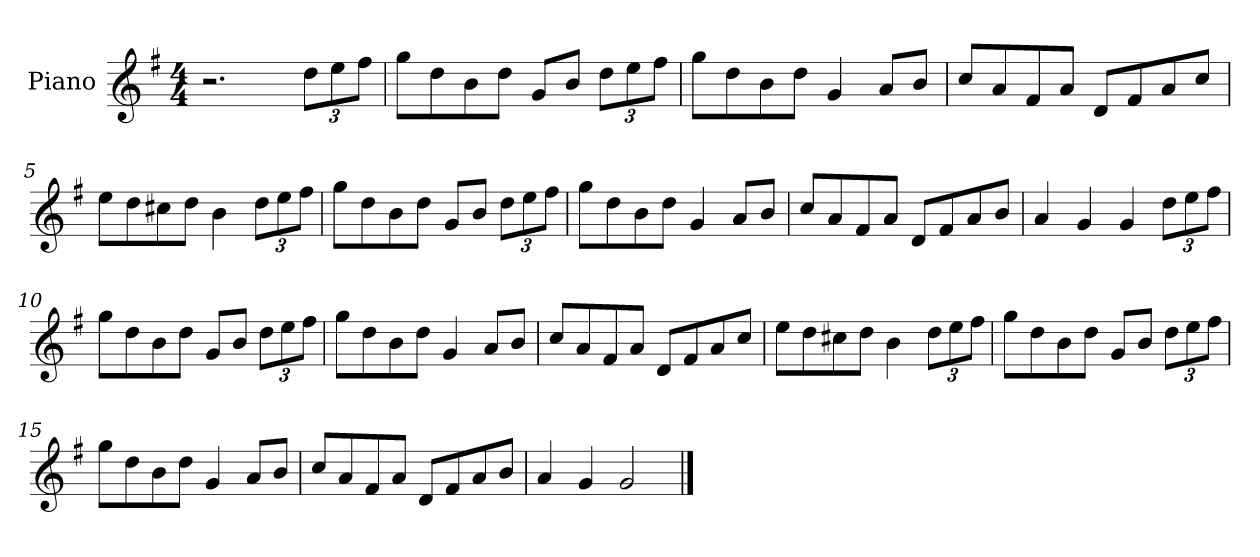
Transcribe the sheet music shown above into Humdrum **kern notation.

**kern
*part1
*staff1
*I"Piano
*I'Pno
*clefG2
*k[f#]
*M4/4
=1
2.r
*Xbrackettup
12dd\L
12ee\
12ff#\J
=2
8gg\L
8dd\
8b\
8dd\J
8g/L
8b/J
12dd\L
12ee\
12ff#\J
=3
8gg\L
8dd\
8b\
8dd\J
4g/
8a/L
8b/J
=4
8cc/L
8a/
8f#/
8a/J
8d/L
8f#/
8a/
8cc/J
=5
8ee\L
8dd\
8cc#X\
8dd\J
4b\
12dd\L
12ee\
12ff#\J
=6
8gg\L
8dd\
8b\
8dd\J
8g/L
8b/J
12dd\L
12ee\
12ff#\J
=7
8gg\L
8dd\
8b\
8dd\J
4g/
8a/L
8b/J
=8
8cc/L
8a/
8f#/
8a/J
8d/L
8f#/
8a/
8b/J
=9
4a/
4g/
4g/
12dd\L
12ee\
12ff#\J
=10
8gg\L
8dd\
8b\
8dd\J
8g/L
8b/J
12dd\L
12ee\
12ff#\J
=11
8gg\L
8dd\
8b\
8dd\J
4g/
8a/L
8b/J
=12
8cc/L
8a/
8f#/
8a/J
8d/L
8f#/
8a/
8cc/J
=13
8ee\L
8dd\
8cc#X\
8dd\J
4b\
12dd\L
12ee\
12ff#\J
=14
8gg\L
8dd\
8b\
8dd\J
8g/L
8b/J
12dd\L
12ee\
12ff#\J
=15
8gg\L
8dd\
8b\
8dd\J
4g/
8a/L
8b/J
=16
8cc/L
8a/
8f#/
8a/J
8d/L
8f#/
8a/
8b/J
=17
4a/
4g/
2g/
==
*-
